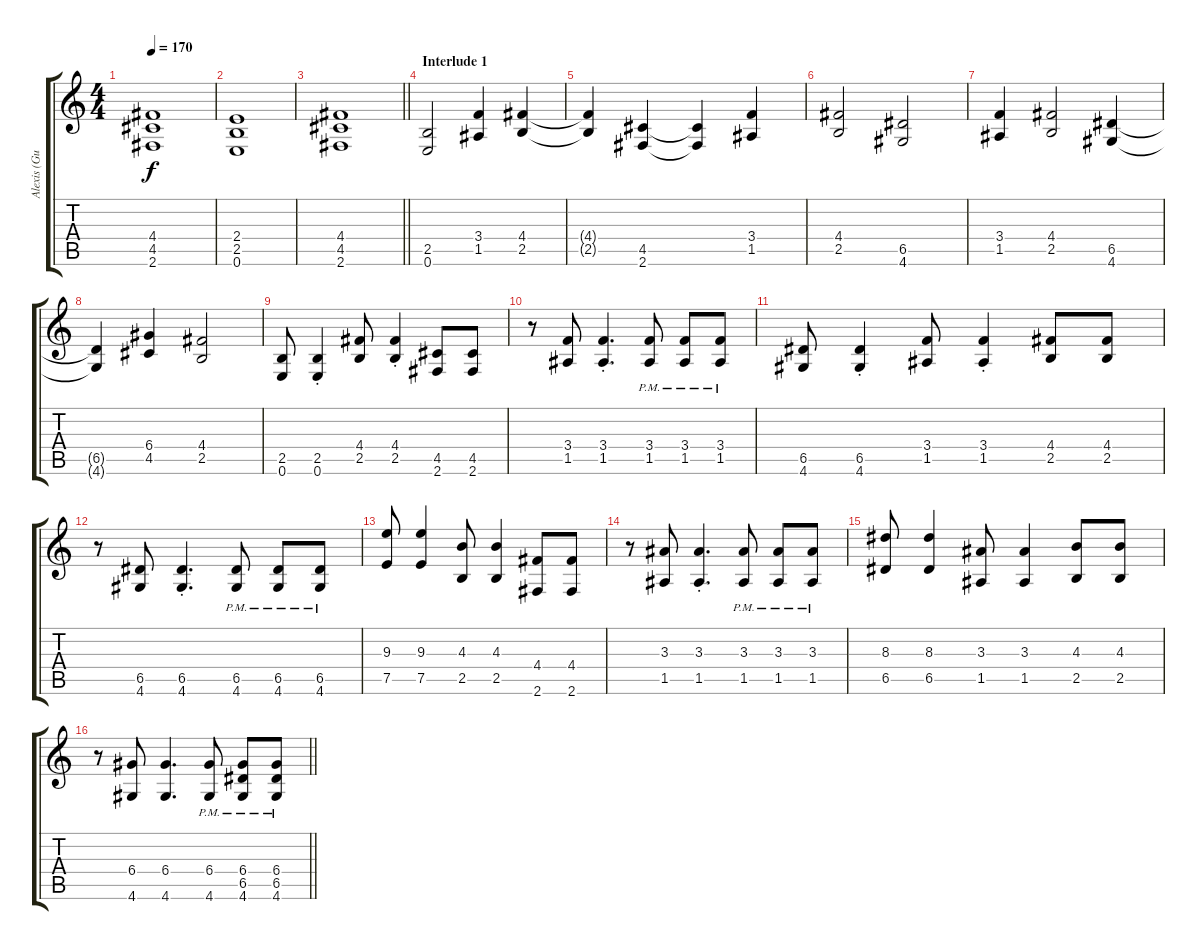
\track ("Alexis (Guitar)" "Alexis (Gu") {instrument distortionguitar}
\staff {score tabs}
\tuning (E4 B3 G3 D3 A2 E2) {hide}
\ts (4 4)
\tempo 170
\clef g2
\ks c
(4.4 4.5 2.6).1{dy f} |
(2.4 2.5 0.6).1 |
\barLineRight lightlight
(4.4 4.5 2.6).1 |
\section ("" "Interlude 1")
(2.5 0.6).2 (3.4 1.5).4 (4.4 2.5).4 |
(4.4{t} 2.5{t}).4 (4.5 2.6).4 (4.5{t} 2.6{t}).4 (3.4 1.5).4 |
(4.4 2.5).2 (6.5 4.6).2 |
(3.4 1.5).4 (4.4 2.5).2 (6.5 4.6).4 |
(6.5{t} 4.6{t}).4 (6.4 4.5).4 (4.4 2.5).2 |
(2.5 0.6).8{balance 0} (2.5{st} 0.6{st}).4 (4.4 2.5).8 (4.4{st} 2.5{st}).4 (4.5 2.6).8 (4.5 2.6).8 |
r.8 (3.4 1.5).8 (3.4{st} 1.5{st}).4{d} (3.4{pm} 1.5{pm}).8 (3.4{pm} 1.5{pm}).8 (3.4{pm} 1.5{pm}).8 |
(6.5 4.6).8{balance 16} (6.5{st} 4.6{st}).4 (3.4 1.5).8 (3.4{st} 1.5{st}).4 (4.4 2.5).8 (4.4 2.5).8 |
r.8 (6.5 4.6).8 (6.5{st} 4.6{st}).4{d} (6.5{pm} 4.6).8{balance 8} (6.5{pm} 4.6).8 (6.5{pm} 4.6).8 |
(9.3 7.5).8 (9.3 7.5).4 (4.3 2.5).8 (4.3 2.5).4 (4.4 2.6).8 (4.4 2.6).8 |
r.8 (3.3 1.5).8 (3.3 1.5{st}).4{d} (3.3 1.5{pm}).8 (3.3 1.5{pm}).8 (3.3 1.5{pm}).8 |
(8.3 6.5).8 (8.3 6.5).4 (3.3 1.5).8 (3.3 1.5).4 (4.3 2.5).8 (4.3 2.5).8 |
\barLineRight lightlight
r.8 (6.4 4.6).8 (6.4 4.6).4{d} (6.4{pm} 4.6{pm}).8 (6.4{pm} 6.5 4.6{pm}).8 (6.4{pm} 6.5 4.6{pm}).8
